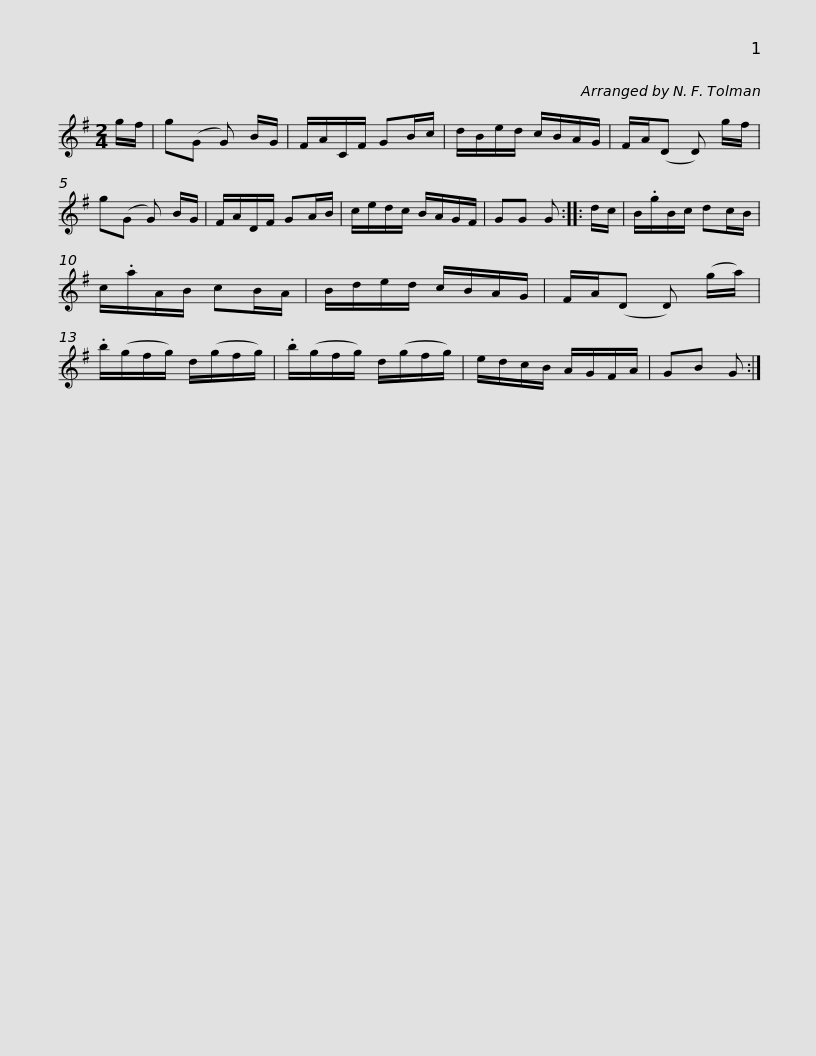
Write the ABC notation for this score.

X:1
L:1/8
M:2/4
I:linebreak $
K:G
V:1 treble
V:1
 g/f/ | g(G G) B/G/ | F/A/C/F/ GB/c/ | d/B/e/d/ c/B/A/G/ | F/A/(D D) g/f/ | %5
 g(G G) B/G/ | F/A/D/F/ GA/B/ |$ c/e/d/c/ B/A/G/F/ | GG G :: d/c/ | %10
 B/.g/B/c/ dc/B/ | c/.a/A/B/ cB/A/ | B/d/e/d/ c/B/A/G/ | F/A/(D D) (g/a/) |$ .b/(g/f/g/) d/(g/f/g/) | %15
 .b/(g/f/g/) d/(g/f/g/) | e/d/c/B/ A/G/F/A/ | GB G :| %18
